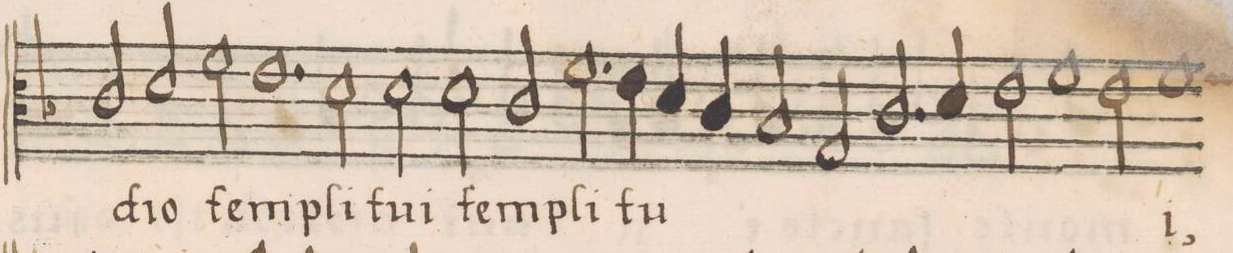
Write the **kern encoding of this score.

**kern	**text
*I"CANTVS	*
*clefC3	*
*k[b-]	*
*met(C)	*
*M2/1	*
2c/	-di-
=18-	=18-
2d/	-o
2f\	tem-
1.e\	.
=19-	=19-
2d\	-pli
2d\	tu-
2d\	-i
=20-	=20-
2c/	tem-
2.f\	-pli
4e\	tu-
4d/	.
4c/	.
=21-	=21-
2B-/	.
2G/	.
2.c/	.
4d/	.
=22-	=22-
2e\	.
1f\	.
2e\	.
=23-	=23-
*custos:f	*
1f\	-i,
*-	*-
